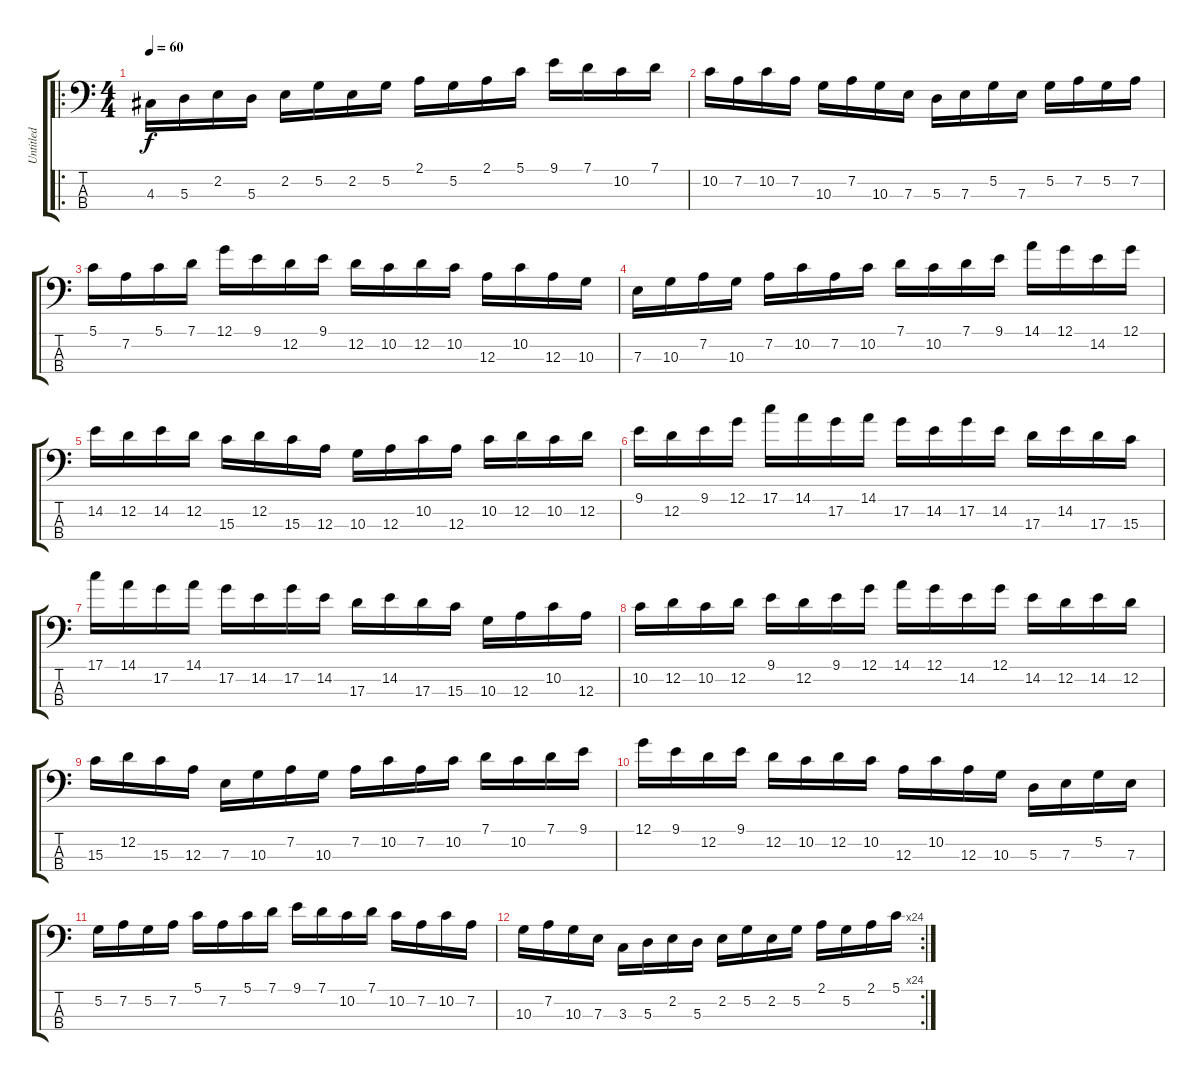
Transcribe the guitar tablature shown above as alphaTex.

\track ("Untitled" "Untitled") {instrument electricbassfinger}
\staff {score tabs}
\tuning (G2 D2 A1 E1) {hide}
\ro
\ts (4 4)
\tempo 60
\clef f4
\ks c
4.3.16{dy f instrument electricbassfinger} 5.3.16 2.2.16 5.3.16 2.2.16 5.2.16 2.2.16 5.2.16 2.1.16 5.2.16 2.1.16 5.1.16 9.1.16 7.1.16 10.2.16 7.1.16 |
10.2.16 7.2.16 10.2.16 7.2.16 10.3.16 7.2.16 10.3.16 7.3.16 5.3.16 7.3.16 5.2.16 7.3.16 5.2.16 7.2.16 5.2.16 7.2.16 |
5.1.16 7.2.16 5.1.16 7.1.16 12.1.16 9.1.16 12.2.16 9.1.16 12.2.16 10.2.16 12.2.16 10.2.16 12.3.16 10.2.16 12.3.16 10.3.16 |
7.3.16 10.3.16 7.2.16 10.3.16 7.2.16 10.2.16 7.2.16 10.2.16 7.1.16 10.2.16 7.1.16 9.1.16 14.1.16 12.1.16 14.2.16 12.1.16 |
14.2.16 12.2.16 14.2.16 12.2.16 15.3.16 12.2.16 15.3.16 12.3.16 10.3.16 12.3.16 10.2.16 12.3.16 10.2.16 12.2.16 10.2.16 12.2.16 |
9.1.16 12.2.16 9.1.16 12.1.16 17.1.16 14.1.16 17.2.16 14.1.16 17.2.16 14.2.16 17.2.16 14.2.16 17.3.16 14.2.16 17.3.16 15.3.16 |
17.1.16 14.1.16 17.2.16 14.1.16 17.2.16 14.2.16 17.2.16 14.2.16 17.3.16 14.2.16 17.3.16 15.3.16 10.3.16 12.3.16 10.2.16 12.3.16 |
10.2.16 12.2.16 10.2.16 12.2.16 9.1.16 12.2.16 9.1.16 12.1.16 14.1.16 12.1.16 14.2.16 12.1.16 14.2.16 12.2.16 14.2.16 12.2.16 |
15.3.16 12.2.16 15.3.16 12.3.16 7.3.16 10.3.16 7.2.16 10.3.16 7.2.16 10.2.16 7.2.16 10.2.16 7.1.16 10.2.16 7.1.16 9.1.16 |
12.1.16 9.1.16 12.2.16 9.1.16 12.2.16 10.2.16 12.2.16 10.2.16 12.3.16 10.2.16 12.3.16 10.3.16 5.3.16 7.3.16 5.2.16 7.3.16 |
5.2.16 7.2.16 5.2.16 7.2.16 5.1.16 7.2.16 5.1.16 7.1.16 9.1.16 7.1.16 10.2.16 7.1.16 10.2.16 7.2.16 10.2.16 7.2.16 |
\rc 24
10.3.16 7.2.16 10.3.16 7.3.16 3.3.16 5.3.16 2.2.16 5.3.16 2.2.16 5.2.16 2.2.16 5.2.16 2.1.16 5.2.16 2.1.16 5.1.16
